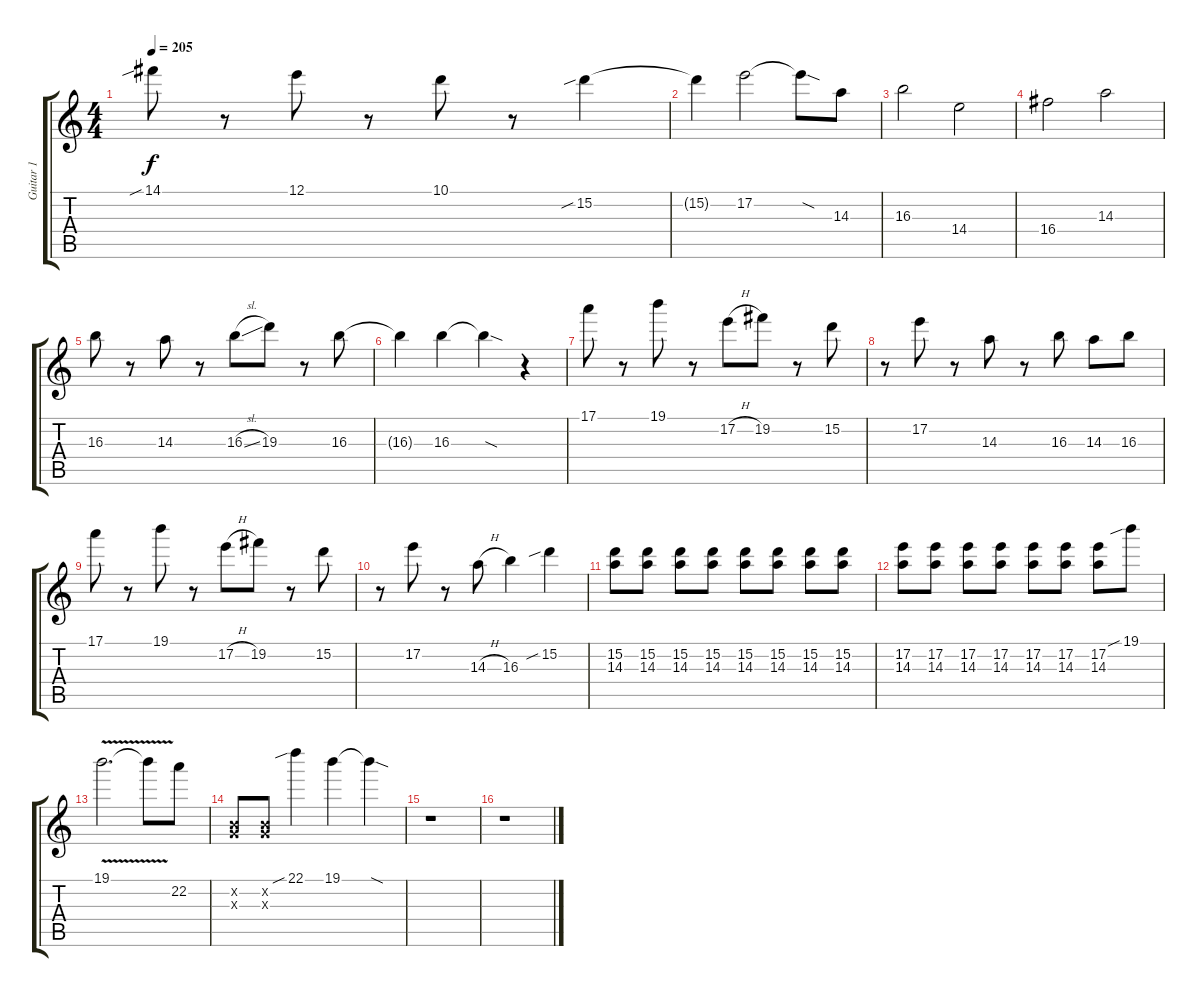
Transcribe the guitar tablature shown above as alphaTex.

\track ("Guitar 1" "Guitar 1") {instrument overdrivenguitar}
\staff {score tabs}
\tuning (E4 B3 G3 D3 A2 E2) {hide}
\ts (4 4)
\tempo 205
\clef g2
\ks c
14.1{sib}.8{dy f} r.8 12.1.8 r.8 10.1.8 r.8 15.2{sib}.4 |
15.2{t}.4 17.2.2 17.2{sod t}.8 14.3.8 |
16.3.2 14.4.2 |
16.4.2 14.3.2 |
16.3.8 r.8 14.3.8 r.8 16.3{sl}.8 19.3.8 r.8 16.3.8 |
16.3{t}.4 16.3.4 16.3{sod t}.4 r.4 |
17.1.8 r.8 19.1.8 r.8 17.2{h}.8 19.2.8 r.8 15.2.8 |
r.8 17.2.8 r.8 14.3.8 r.8 16.3.8 14.3.8 16.3.8 |
17.1.8 r.8 19.1.8 r.8 17.2{h}.8 19.2.8 r.8 15.2.8 |
r.8 17.2.8 r.8 14.3{h}.8 16.3.4 15.2{sib}.4 |
(15.2 14.3).8 (15.2 14.3).8 (15.2 14.3).8 (15.2 14.3).8 (15.2 14.3).8 (15.2 14.3).8 (15.2 14.3).8 (15.2 14.3).8 |
(17.2 14.3).8 (17.2 14.3).8 (17.2 14.3).8 (17.2 14.3).8 (17.2 14.3).8 (17.2 14.3).8 (17.2 14.3).8 19.1{sib}.8 |
19.1{v}.2{d} 19.1{t}.8 22.2.8 |
(0.2{x} 0.3{x}).8 (0.2{x} 0.3{x}).8 22.1{sib}.4 19.1.4 19.1{sod t}.4 |
r.1 |
r.1
